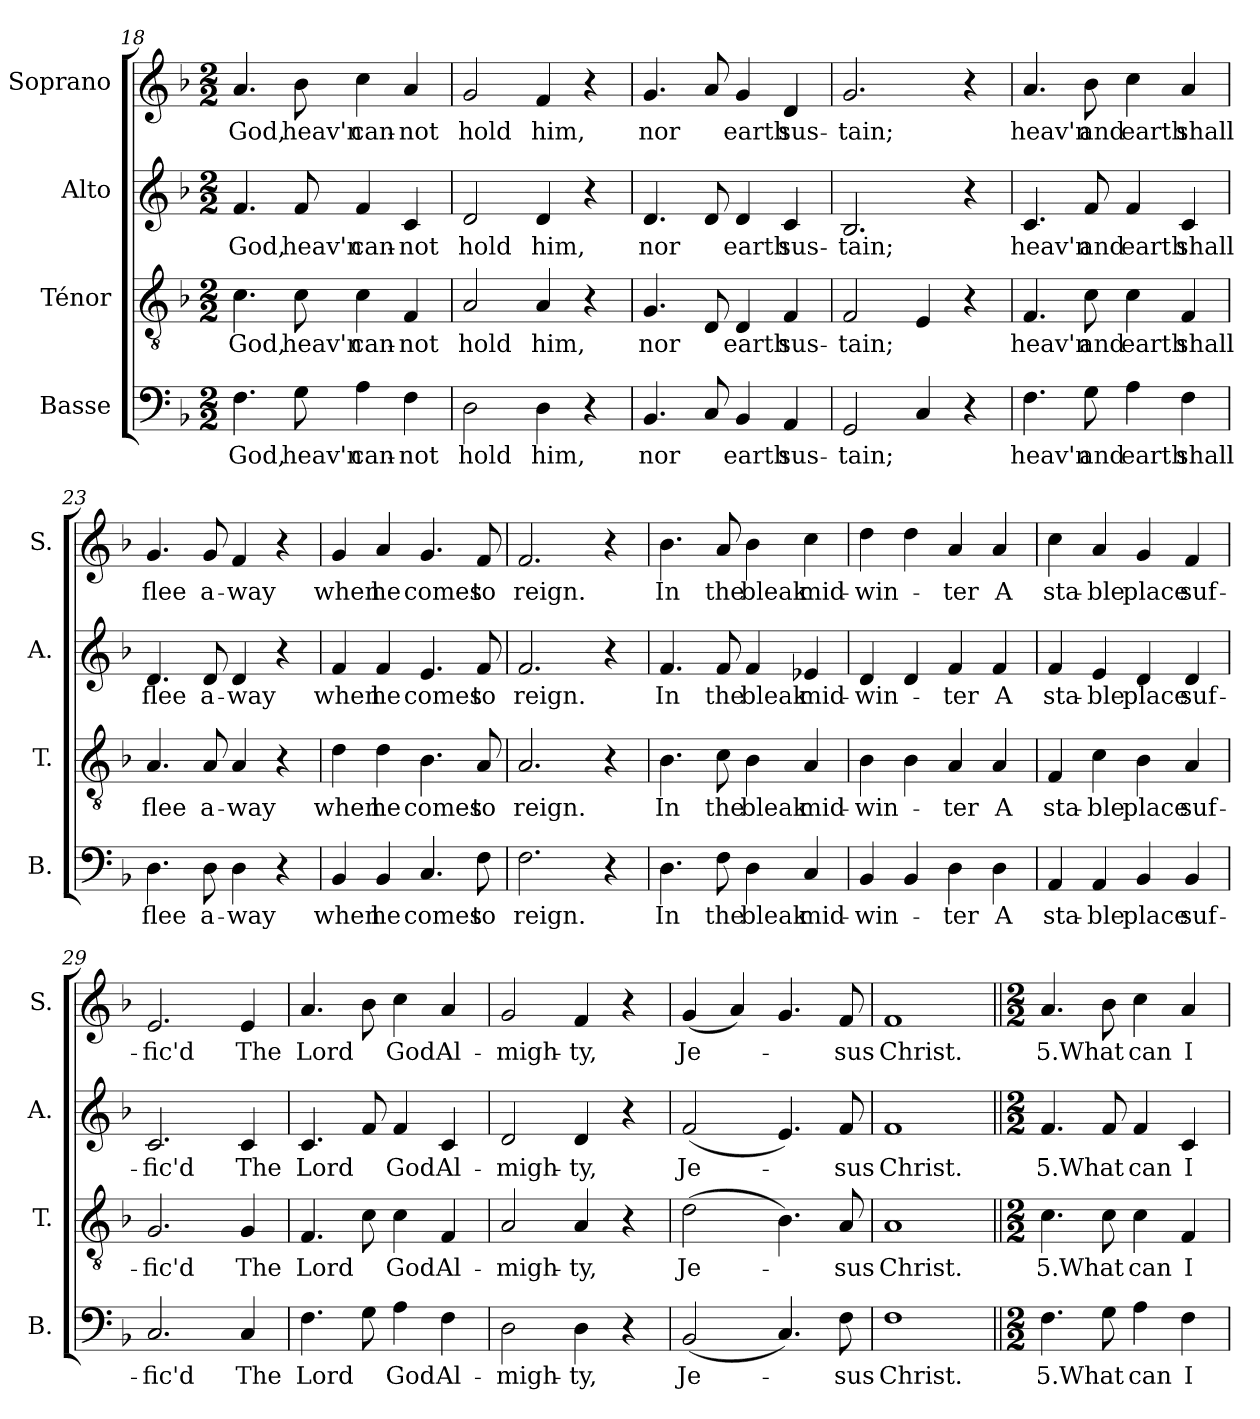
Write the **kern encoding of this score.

**kern	**text	**kern	**text	**kern	**text	**kern	**text
*part4	*part4	*part3	*part3	*part2	*part2	*part1	*part1
*staff4	*staff4	*staff3	*staff3	*staff2	*staff2	*staff1	*staff1
*I"Basse	*	*I"Ténor	*	*I"Alto	*	*I"Soprano	*
*I'B.	*	*I'T.	*	*I'A.	*	*I'S.	*
*clefF4	*	*clefGv2	*	*clefG2	*	*clefG2	*
*k[b-]	*	*k[b-]	*	*k[b-]	*	*k[b-]	*
*M2/2	*	*M2/2	*	*M2/2	*	*M2/2	*
=18	=18	=18	=18	=18	=18	=18	=18
!	!LO:LY:b	!	!LO:LY:b	!	!LO:LY:b	!	!LO:LY:b
4.F\	God,	4.c\	God,	4.f/	God,	4.a/	God,
!	!LO:LY:b	!	!LO:LY:b	!	!LO:LY:b	!	!LO:LY:b
8G\	heav'n	8c\	heav'n	8f/	heav'n	8b-\	heav'n
!	!LO:LY:b	!	!LO:LY:b	!	!LO:LY:b	!	!LO:LY:b
4A\	can-	4c\	can-	4f/	can-	4cc\	can-
!	!LO:LY:b	!	!LO:LY:b	!	!LO:LY:b	!	!LO:LY:b
4F\	-not	4F/	-not	4c/	-not	4a/	-not
=19	=19	=19	=19	=19	=19	=19	=19
!	!LO:LY:b	!	!LO:LY:b	!	!LO:LY:b	!	!LO:LY:b
2D\	hold	2A/	hold	2d/	hold	2g/	hold
!	!LO:LY:b	!	!LO:LY:b	!	!LO:LY:b	!	!LO:LY:b
4D\	him,	4A/	him,	4d/	him,	4f/	him,
4r	.	4r	.	4r	.	4r	.
=20	=20	=20	=20	=20	=20	=20	=20
!	!LO:LY:b	!	!LO:LY:b	!	!LO:LY:b	!	!LO:LY:b
4.BB-/	nor	4.G/	nor	4.d/	nor	4.g/	nor
8C/	.	8D/	.	8d/	.	8a/	.
!	!LO:LY:b	!	!LO:LY:b	!	!LO:LY:b	!	!LO:LY:b
4BB-/	earth	4D/	earth	4d/	earth	4g/	earth
!	!LO:LY:b	!	!LO:LY:b	!	!LO:LY:b	!	!LO:LY:b
4AA/	sus-	4F/	sus-	4c/	sus-	4d/	sus-
=21	=21	=21	=21	=21	=21	=21	=21
!	!LO:LY:b	!	!LO:LY:b	!	!LO:LY:b	!	!LO:LY:b
2GG/	-tain;	2F/	-tain;	2.B-/	-tain;	2.g/	-tain;
4C/	.	4E/	.	.	.	.	.
4r	.	4r	.	4r	.	4r	.
=22	=22	=22	=22	=22	=22	=22	=22
!	!LO:LY:b	!	!LO:LY:b	!	!LO:LY:b	!	!LO:LY:b
4.F\	heav'n	4.F/	heav'n	4.c/	heav'n	4.a/	heav'n
!	!LO:LY:b	!	!LO:LY:b	!	!LO:LY:b	!	!LO:LY:b
8G\	and	8c\	and	8f/	and	8b-\	and
!	!LO:LY:b	!	!LO:LY:b	!	!LO:LY:b	!	!LO:LY:b
4A\	earth	4c\	earth	4f/	earth	4cc\	earth
!	!LO:LY:b	!	!LO:LY:b	!	!LO:LY:b	!	!LO:LY:b
4F\	shall	4F/	shall	4c/	shall	4a/	shall
=23	=23	=23	=23	=23	=23	=23	=23
!	!LO:LY:b	!	!LO:LY:b	!	!LO:LY:b	!	!LO:LY:b
4.D\	flee	4.A/	flee	4.d/	flee	4.g/	flee
!	!LO:LY:b	!	!LO:LY:b	!	!LO:LY:b	!	!LO:LY:b
8D\	a-	8A/	a-	8d/	a-	8g/	a-
!	!LO:LY:b	!	!LO:LY:b	!	!LO:LY:b	!	!LO:LY:b
4D\	-way	4A/	-way	4d/	-way	4f/	-way
4r	.	4r	.	4r	.	4r	.
!!LO:PB:g=z
=24	=24	=24	=24	=24	=24	=24	=24
!	!LO:LY:b	!	!LO:LY:b	!	!LO:LY:b	!	!LO:LY:b
4BB-/	when	4d\	when	4f/	when	4g/	when
!	!LO:LY:b	!	!LO:LY:b	!	!LO:LY:b	!	!LO:LY:b
4BB-/	he	4d\	he	4f/	he	4a/	he
!	!LO:LY:b	!	!LO:LY:b	!	!LO:LY:b	!	!LO:LY:b
4.C/	comes	4.B-\	comes	4.e/	comes	4.g/	comes
!	!LO:LY:b	!	!LO:LY:b	!	!LO:LY:b	!	!LO:LY:b
8F\	to	8A/	to	8f/	to	8f/	to
=25	=25	=25	=25	=25	=25	=25	=25
!	!LO:LY:b	!	!LO:LY:b	!	!LO:LY:b	!	!LO:LY:b
2.F\	reign.	2.A/	reign.	2.f/	reign.	2.f/	reign.
4r	.	4r	.	4r	.	4r	.
=26	=26	=26	=26	=26	=26	=26	=26
!	!LO:LY:b	!	!LO:LY:b	!	!LO:LY:b	!	!LO:LY:b
4.D\	In	4.B-\	In	4.f/	In	4.b-\	In
!	!LO:LY:b	!	!LO:LY:b	!	!LO:LY:b	!	!LO:LY:b
8F\	the	8c\	the	8f/	the	8a/	the
!	!LO:LY:b	!	!LO:LY:b	!	!LO:LY:b	!	!LO:LY:b
4D\	bleak	4B-\	bleak	4f/	bleak	4b-\	bleak
!	!LO:LY:b	!	!LO:LY:b	!	!LO:LY:b	!	!LO:LY:b
4C/	mid-	4A/	mid-	4e-X/	mid-	4cc\	mid-
=27	=27	=27	=27	=27	=27	=27	=27
!	!LO:LY:b	!	!LO:LY:b	!	!LO:LY:b	!	!LO:LY:b
4BB-/	-win-	4B-\	-win-	4d/	-win-	4dd\	-win-
4BB-/	.	4B-\	.	4d/	.	4dd\	.
!	!LO:LY:b	!	!LO:LY:b	!	!LO:LY:b	!	!LO:LY:b
4D\	-ter	4A/	-ter	4f/	-ter	4a/	-ter
!	!LO:LY:b	!	!LO:LY:b	!	!LO:LY:b	!	!LO:LY:b
4D\	A	4A/	A	4f/	A	4a/	A
=28	=28	=28	=28	=28	=28	=28	=28
!	!LO:LY:b	!	!LO:LY:b	!	!LO:LY:b	!	!LO:LY:b
4AA/	sta-	4F/	sta-	4f/	sta-	4cc\	sta-
!	!LO:LY:b	!	!LO:LY:b	!	!LO:LY:b	!	!LO:LY:b
4AA/	-ble	4c\	-ble	4e/	-ble	4a/	-ble
!	!LO:LY:b	!	!LO:LY:b	!	!LO:LY:b	!	!LO:LY:b
4BB-/	place	4B-\	place	4d/	place	4g/	place
!	!LO:LY:b	!	!LO:LY:b	!	!LO:LY:b	!	!LO:LY:b
4BB-/	suf-	4A/	suf-	4d/	suf-	4f/	suf-
=29	=29	=29	=29	=29	=29	=29	=29
!	!LO:LY:b	!	!LO:LY:b	!	!LO:LY:b	!	!LO:LY:b
2.C/	-fic'd	2.G/	-fic'd	2.c/	-fic'd	2.e/	-fic'd
!	!LO:LY:b	!	!LO:LY:b	!	!LO:LY:b	!	!LO:LY:b
4C/	The	4G/	The	4c/	The	4e/	The
=30	=30	=30	=30	=30	=30	=30	=30
!	!LO:LY:b	!	!LO:LY:b	!	!LO:LY:b	!	!LO:LY:b
4.F\	Lord	4.F/	Lord	4.c/	Lord	4.a/	Lord
8G\	.	8c\	.	8f/	.	8b-\	.
!	!LO:LY:b	!	!LO:LY:b	!	!LO:LY:b	!	!LO:LY:b
4A\	God	4c\	God	4f/	God	4cc\	God
!	!LO:LY:b	!	!LO:LY:b	!	!LO:LY:b	!	!LO:LY:b
4F\	Al-	4F/	Al-	4c/	Al-	4a/	Al-
=31	=31	=31	=31	=31	=31	=31	=31
!	!LO:LY:b	!	!LO:LY:b	!	!LO:LY:b	!	!LO:LY:b
2D\	-migh-	2A/	-migh-	2d/	-migh-	2g/	-migh-
!	!LO:LY:b	!	!LO:LY:b	!	!LO:LY:b	!	!LO:LY:b
4D\	-ty,	4A/	-ty,	4d/	-ty,	4f/	-ty,
4r	.	4r	.	4r	.	4r	.
!!LO:LB:g=z
=32	=32	=32	=32	=32	=32	=32	=32
!	!LO:LY:b	!	!LO:LY:b	!	!LO:LY:b	!	!LO:LY:b
(<2BB-/	Je-	(>2d\	Je-	(<2f/	Je-	(>4g/	Je-
.	.	.	.	.	.	4a/)	.
4.C/)	.	4.B-\)	.	4.e/)	.	4.g/	.
!	!LO:LY:b	!	!LO:LY:b	!	!LO:LY:b	!	!LO:LY:b
8F\	-sus	8A/	-sus	8f/	-sus	8f/	-sus
=33	=33	=33	=33	=33	=33	=33	=33
!	!LO:LY:b	!	!LO:LY:b	!	!LO:LY:b	!	!LO:LY:b
1F	Christ.	1A	Christ.	1f	Christ.	1f	Christ.
!!LO:LB:g=z
=34||	=34||	=34||	=34||	=34||	=34||	=34||	=34||
*M2/2	*	*M2/2	*	*M2/2	*	*M2/2	*
!	!LO:LY:b	!	!LO:LY:b	!	!LO:LY:b	!	!LO:LY:b
4.F\	5.What	4.c\	5.What	4.f/	5.What	4.a/	5.What
8G\	.	8c\	.	8f/	.	8b-\	.
!	!LO:LY:b	!	!LO:LY:b	!	!LO:LY:b	!	!LO:LY:b
4A\	can	4c\	can	4f/	can	4cc\	can
!	!LO:LY:b	!	!LO:LY:b	!	!LO:LY:b	!	!LO:LY:b
4F\	I	4F/	I	4c/	I	4a/	I
=	=	=	=	=	=	=	=
*-	*-	*-	*-	*-	*-	*-	*-
